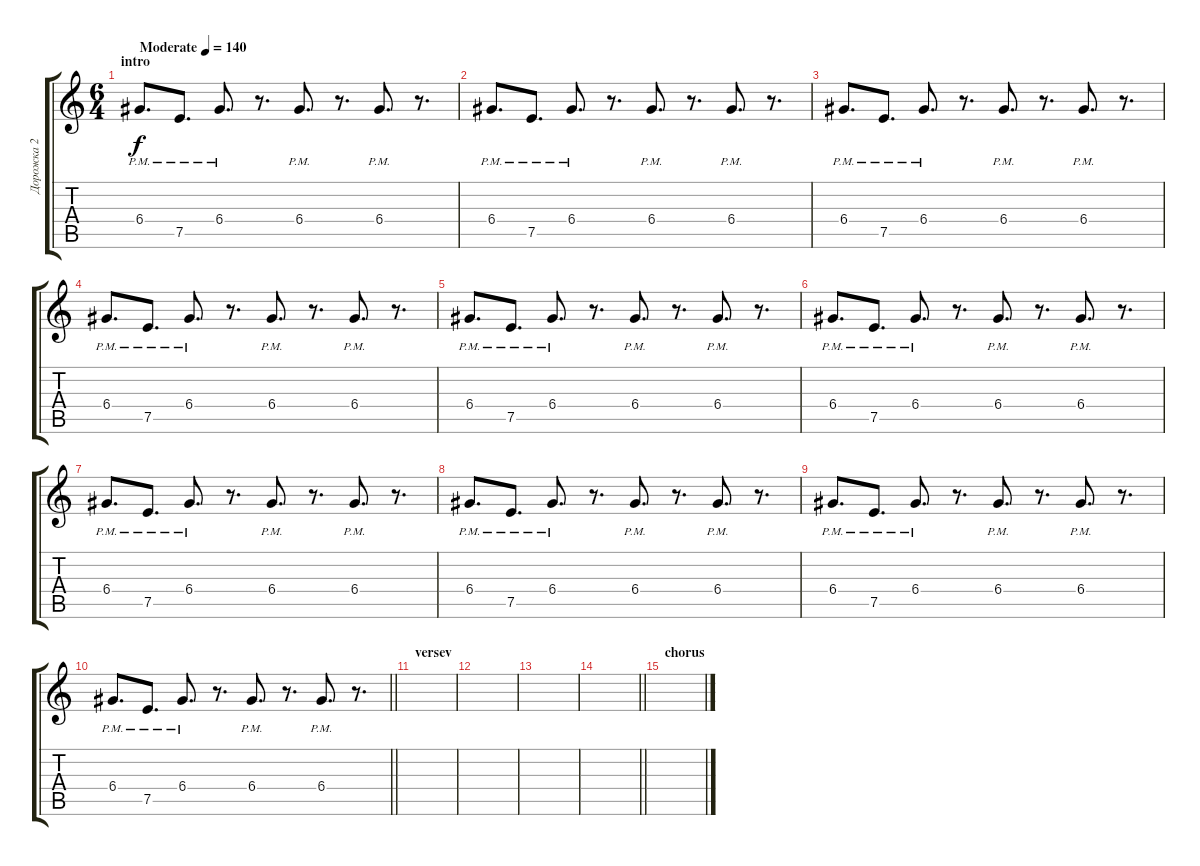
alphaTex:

\track ("Дорожка 2" "Дорожка 2") {instrument contrabass}
\staff {score tabs}
\tuning (E4 B3 G3 D3 A2 D2) {hide}
\ts (6 4)
\section ("" "intro")
\tempo (140 "Moderate")
\clef g2
\ks c
6.4{pm}.8{d dy f instrument contrabass} 7.5{pm}.8{d} 6.4{pm}.8{d} r.8{d} 6.4{pm}.8{d} r.8{d} 6.4{pm}.8{d} r.8{d} |
6.4{pm}.8{d} 7.5{pm}.8{d} 6.4{pm}.8{d} r.8{d} 6.4{pm}.8{d} r.8{d} 6.4{pm}.8{d} r.8{d} |
6.4{pm}.8{d} 7.5{pm}.8{d} 6.4{pm}.8{d} r.8{d} 6.4{pm}.8{d} r.8{d} 6.4{pm}.8{d} r.8{d} |
6.4{pm}.8{d} 7.5{pm}.8{d} 6.4{pm}.8{d} r.8{d} 6.4{pm}.8{d} r.8{d} 6.4{pm}.8{d} r.8{d} |
6.4{pm}.8{d} 7.5{pm}.8{d} 6.4{pm}.8{d} r.8{d} 6.4{pm}.8{d} r.8{d} 6.4{pm}.8{d} r.8{d} |
6.4{pm}.8{d} 7.5{pm}.8{d} 6.4{pm}.8{d} r.8{d} 6.4{pm}.8{d} r.8{d} 6.4{pm}.8{d} r.8{d} |
6.4{pm}.8{d} 7.5{pm}.8{d} 6.4{pm}.8{d} r.8{d} 6.4{pm}.8{d} r.8{d} 6.4{pm}.8{d} r.8{d} |
6.4{pm}.8{d} 7.5{pm}.8{d} 6.4{pm}.8{d} r.8{d} 6.4{pm}.8{d} r.8{d} 6.4{pm}.8{d} r.8{d} |
6.4{pm}.8{d} 7.5{pm}.8{d} 6.4{pm}.8{d} r.8{d} 6.4{pm}.8{d} r.8{d} 6.4{pm}.8{d} r.8{d} |
\barLineRight lightlight
6.4{pm}.8{d} 7.5{pm}.8{d} 6.4{pm}.8{d} r.8{d} 6.4{pm}.8{d} r.8{d} 6.4{pm}.8{d} r.8{d} |
\section ("" "versev")
|
|
|
\barLineRight lightlight
|
\section ("" "chorus")
